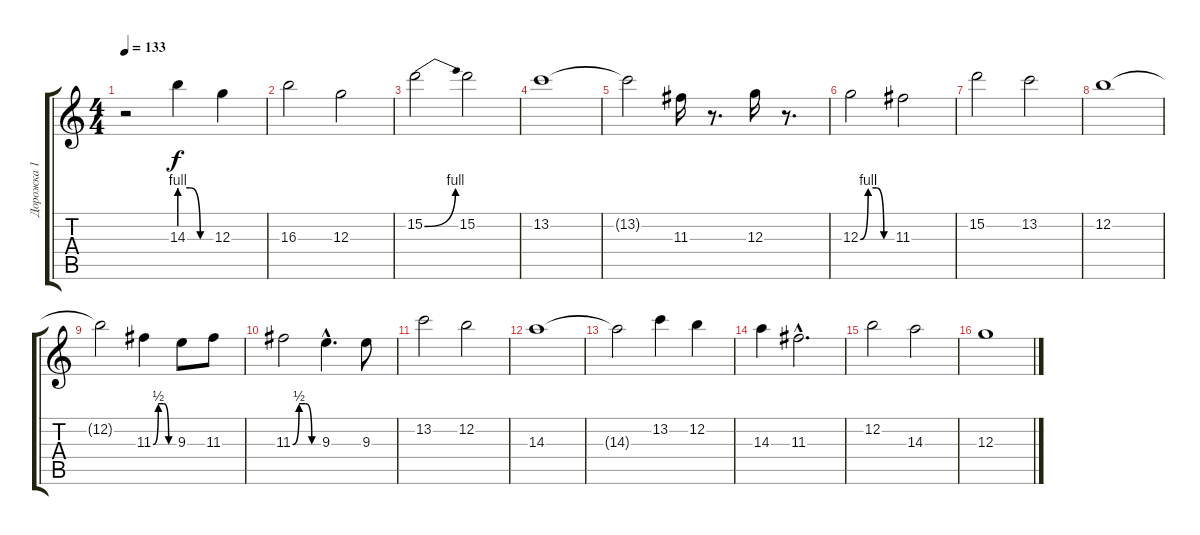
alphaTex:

\track ("Дорожка 1" "Дорожка 1") {instrument distortionguitar}
\staff {score tabs}
\tuning (E4 B3 G3 D3 A2 E2) {hide}
\ts (4 4)
\tempo 133
\clef g2
\ks c
r.2{dy f} 14.3{be (custom 0 4 20 4 40 0 60 0)}.4 12.3.4 |
16.3.2 12.3.2 |
15.2{be (bend 0 0 60 4)}.2 15.2.2 |
13.2.1 |
13.2{t}.2 11.3.16 r.8{d} 12.3.16 r.8{d} |
12.3{be (custom 0 0 15 4 30 4 45 0 60 0)}.2 11.3.2 |
15.2.2 13.2.2 |
12.2.1 |
12.2{t}.2 11.3{be (custom 0 0 15 2 30 2 45 0 60 0)}.4 9.3.8 11.3.8 |
11.3{be (custom 0 0 15 2 30 2 45 0 60 0)}.2 9.3{hac}.4{d} 9.3.8 |
13.2.2 12.2.2 |
14.3.1 |
14.3{t}.2 13.2.4 12.2.4 |
14.3.4 11.3{hac}.2{d} |
12.2.2 14.3.2 |
12.3.1
